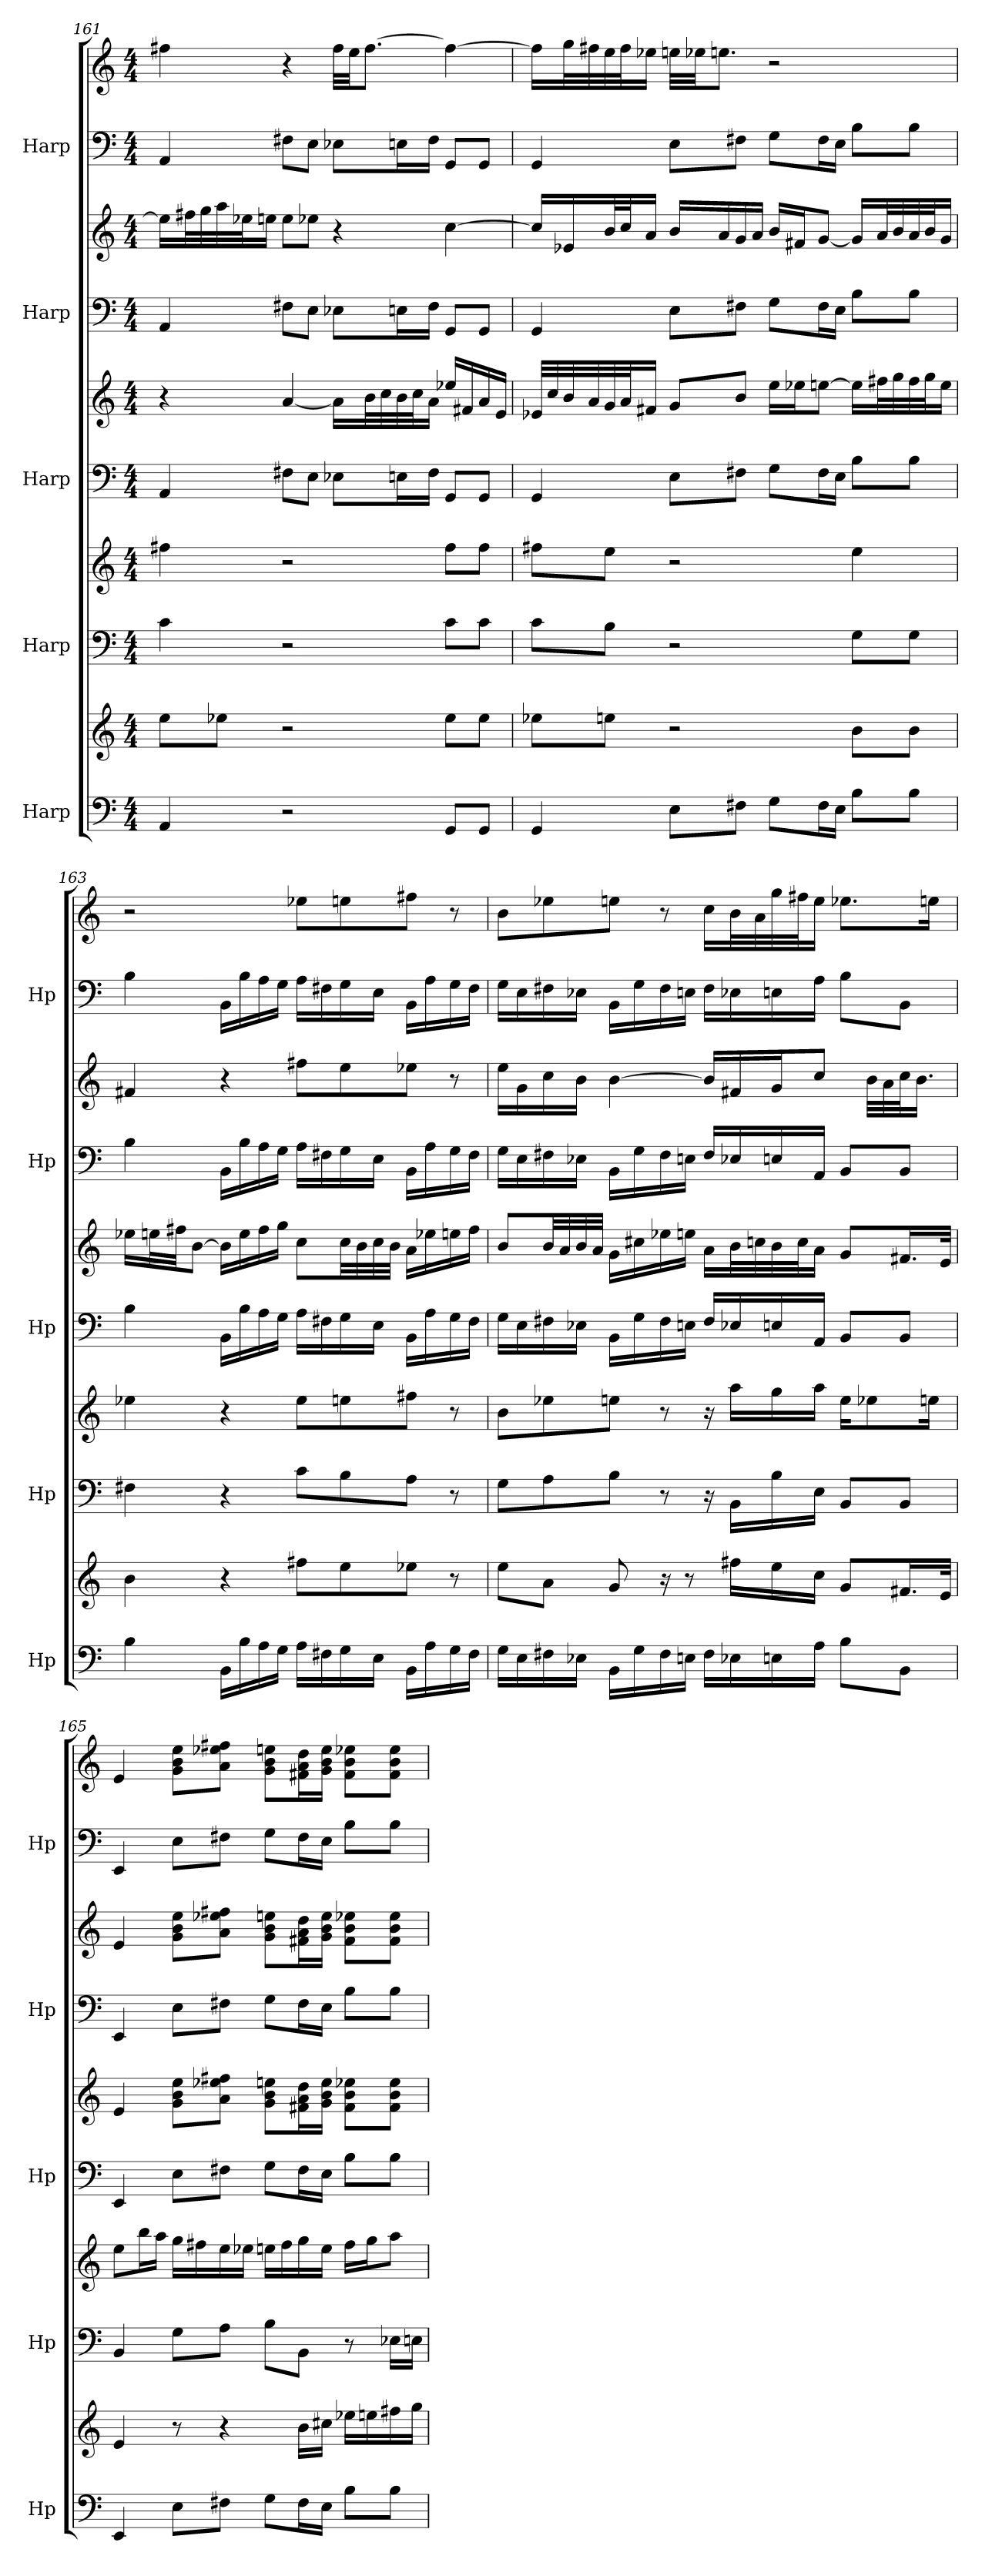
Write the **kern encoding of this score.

**kern	**kern	**kern	**kern	**kern	**kern	**kern	**kern	**kern	**kern
*part5	*part5	*part4	*part4	*part3	*part3	*part2	*part2	*part1	*part1
*staff10	*staff9	*staff8	*staff7	*staff6	*staff5	*staff4	*staff3	*staff2	*staff1
*I"Harp	*	*I"Harp	*	*I"Harp	*	*I"Harp	*	*I"Harp	*
*I'Hp	*	*I'Hp	*	*I'Hp	*	*I'Hp	*	*I'Hp	*
!!LO:PB:g=z
*clefF4	*clefG2	*clefF4	*clefG2	*clefF4	*clefG2	*clefF4	*clefG2	*clefF4	*clefG2
*k[]	*k[]	*k[]	*k[]	*k[]	*k[]	*k[]	*k[]	*k[]	*k[]
*M4/4	*M4/4	*M4/4	*M4/4	*M4/4	*M4/4	*M4/4	*M4/4	*M4/4	*M4/4
=161	=161	=161	=161	=161	=161	=161	=161	=161	=161
4AA/	8ee\L	4c\	4ff#X\	4AA/	4r	4AA/	16ee\LL]	4AA/	4ff#X\
.	.	.	.	.	.	.	32ff#X\L	.	.
.	.	.	.	.	.	.	32gg\	.	.
.	8ee-X\J	.	.	.	.	.	32aa\	.	.
.	.	.	.	.	.	.	32ee-X\J	.	.
.	.	.	.	.	.	.	16een\JJ	.	.
2r	2r	2r	2r	8F#X\L	[4a/	8F#X\L	8ee\L	8F#X\L	4r
.	.	.	.	8E\J	.	8E\J	8ee-X\J	8E\J	.
.	.	.	.	8E-X\L	16a\LL]	8E-X\L	4r	8E-X\L	32ff#\LLL
.	.	.	.	.	.	.	.	.	32ee\JJ
.	.	.	.	.	32b\L	.	.	.	[8.ff#\J
.	.	.	.	.	32cc\	.	.	.	.
.	.	.	.	16En\L	32b\	16En\L	.	16En\L	.
.	.	.	.	.	32cc\J	.	.	.	.
.	.	.	.	16F#\JJ	16a\JJ	16F#\JJ	.	16F#\JJ	.
8GG/L	8ee-\L	8c\L	8ff#\L	8GG/L	16ee-X/LL	8GG/L	[4cc\	8GG/L	4ff#\_
.	.	.	.	.	16f#X/	.	.	.	.
8GG/J	8ee-\J	8c\J	8ff#\J	8GG/J	16a/	8GG/J	.	8GG/J	.
.	.	.	.	.	16e/JJ	.	.	.	.
!!LO:PB:g=z
=162	=162	=162	=162	=162	=162	=162	=162	=162	=162
4GG/	8ee-X\L	8c\L	8ff#X\L	4GG/	32e-X/LLL	4GG/	16cc/LL]	4GG/	16ff#\LL]
.	.	.	.	.	32cc/	.	.	.	.
.	.	.	.	.	32b/	.	16e-X/	.	32gg\L
.	.	.	.	.	32a/	.	.	.	32ff#X\
.	8een\J	8B\J	8ee\J	.	32g/	.	32b/L	.	32ee\
.	.	.	.	.	32a/J	.	32cc/J	.	32ff#\J
.	.	.	.	.	16f#X/JJ	.	16a/JJ	.	16ee-X\JJ
8E\L	2r	2r	2r	8E\L	8g/L	8E\L	16b/LL	8E\L	32een\LLL
.	.	.	.	.	.	.	.	.	32ee-X\JJ
.	.	.	.	.	.	.	16a/	.	8.een\J
8F#X\J	.	.	.	8F#X\J	8b/J	8F#X\J	16g/	8F#X\J	.
.	.	.	.	.	.	.	16a/JJ	.	.
8G\L	.	.	.	8G\L	16ee\LL	8G\L	16b/LL	8G\L	2r
.	.	.	.	.	16ee-X\J	.	16f#X/J	.	.
16F#\L	.	.	.	16F#\L	[8een\J	16F#\L	[8g/J	16F#\L	.
16E\JJ	.	.	.	16E\JJ	.	16E\JJ	.	16E\JJ	.
8B\L	8b\L	8G\L	4ee\	8B\L	16ee\LL]	8B\L	16g/LL]	8B\L	.
.	.	.	.	.	32ff#X\L	.	32a/L	.	.
.	.	.	.	.	32gg\	.	32b/	.	.
8B\J	8b\J	8G\J	.	8B\J	32ff#\	8B\J	32a/	8B\J	.
.	.	.	.	.	32gg\J	.	32b/J	.	.
.	.	.	.	.	16ee\JJ	.	16g/JJ	.	.
!!LO:PB:g=z
=163	=163	=163	=163	=163	=163	=163	=163	=163	=163
4B\	4b\	4F#X\	4ee-X\	4B\	16ee-X\LL	4B\	4f#X/	4B\	2r
.	.	.	.	.	32een\L	.	.	.	.
.	.	.	.	.	32ff#X\JJ	.	.	.	.
.	.	.	.	.	[8b\J	.	.	.	.
16BB\LL	4r	4r	4r	16BB\LL	16b\LL]	16BB\LL	4r	16BB\LL	.
16B\	.	.	.	16B\	16ee\	16B\	.	16B\	.
16A\	.	.	.	16A\	16ff#\	16A\	.	16A\	.
16G\JJ	.	.	.	16G\JJ	16gg\JJ	16G\JJ	.	16G\JJ	.
16A\LL	8ff#X\L	8c\L	8ee-\L	16A\LL	8cc\L	16A\LL	8ff#X\L	16A\LL	8ee-X\L
16F#X\	.	.	.	16F#X\	.	16F#X\	.	16F#X\	.
16G\	8ee\	8B\	8een\	16G\	32cc\LL	16G\	8ee\	16G\	8een\
.	.	.	.	.	32b\	.	.	.	.
16E\JJ	.	.	.	16E\JJ	32cc\	16E\JJ	.	16E\JJ	.
.	.	.	.	.	32b\JJJ	.	.	.	.
16BB\LL	8ee-X\J	8A\J	8ff#X\J	16BB\LL	16a\LL	16BB\LL	8ee-X\J	16BB\LL	8ff#X\J
16A\	.	.	.	16A\	16ee-X\	16A\	.	16A\	.
16G\	8r	8r	8r	16G\	16een\	16G\	8r	16G\	8r
16F#\JJ	.	.	.	16F#\JJ	16ff#\JJ	16F#\JJ	.	16F#\JJ	.
!!LO:PB:g=z
=164	=164	=164	=164	=164	=164	=164	=164	=164	=164
16G\LL	8ee\L	8G\L	8b\L	16G\LL	8b/L	16G\LL	16ee\LL	16G\LL	8b\L
16E\	.	.	.	16E\	.	16E\	16g\	16E\	.
16F#X\	8a\J	8A\	8ee-X\	16F#X\	32b/LL	16F#X\	16cc\	16F#X\	8ee-X\
.	.	.	.	.	32a/	.	.	.	.
16E-X\JJ	.	.	.	16E-X\JJ	32b/	16E-X\JJ	16b\JJ	16E-X\JJ	.
.	.	.	.	.	32a/JJJ	.	.	.	.
16BB\LL	8g/	8B\J	8een\J	16BB\LL	16g\LL	16BB\LL	[4b\	16BB\LL	8een\J
16G\	.	.	.	16G\	16cc#X\	16G\	.	16G\	.
16F#\	16r	8r	8r	16F#\	16ee-X\	16F#\	.	16F#\	8r
16En\JJ	8r	.	.	16En\JJ	16een\JJ	16En\JJ	.	16En\JJ	.
16F#\LL	.	16r	16r	16F#/LL	16a\LL	16F#/LL	16b/LL]	16F#\LL	16cc\LL
16E-X\	16ff#X\LL	16BB\LL	16aa\LL	16E-X/	32b\L	16E-X/	16f#X/	16E-X\	32b\L
.	.	.	.	.	32ccn\	.	.	.	32a\
16En\	16ee\	16B\	16gg\	16En/	32b\	16En/	16g/J	16En\	32gg\
.	.	.	.	.	32cc\J	.	.	.	32ff#X\J
16A\JJ	16cc\JJ	16E\JJ	16aa\JJ	16AA/JJ	16a\JJ	16AA/JJ	8cc/J	16A\JJ	16ee\JJ
8B\L	8g/L	8BB/L	16ee\KL	8BB/L	8g/L	8BB/L	.	8B\L	8.ee-X\L
.	.	.	8ee-X\	.	.	.	32b\LLL	.	.
.	.	.	.	.	.	.	32a\	.	.
8BB\J	16.f#X/L	8BB/J	.	8BB/J	16.f#X/L	8BB/J	32cc\J	8BB\J	.
.	.	.	.	.	.	.	16.b\JJ	.	.
.	.	.	16een\Jk	.	.	.	.	.	16een\Jk
.	32e/JJk	.	.	.	32e/JJk	.	.	.	.
!!LO:PB:g=z
=165	=165	=165	=165	=165	=165	=165	=165	=165	=165
4EE/	4e/	4BB/	8ee\L	4EE/	4e/	4EE/	4e/	4EE/	4e/
.	.	.	16bb\L	.	.	.	.	.	.
.	.	.	16aa\JJ	.	.	.	.	.	.
8E\L	8r	8G\L	16gg\LL	8E\L	8g\ 8b\ 8ee\L	8E\L	8g\ 8b\ 8ee\L	8E\L	8g\ 8b\ 8ee\L
.	.	.	16ff#X\	.	.	.	.	.	.
8F#X\J	4r	8A\J	16ee\	8F#X\J	8a\ 8ee-X\ 8ff#X\J	8F#X\J	8a\ 8ee-X\ 8ff#X\J	8F#X\J	8a\ 8ee-X\ 8ff#X\J
.	.	.	16ee-X\JJ	.	.	.	.	.	.
8G\L	.	8B\L	16een\LL	8G\L	8g\ 8b\ 8een\L	8G\L	8g\ 8b\ 8een\L	8G\L	8g\ 8b\ 8een\L
.	.	.	16ff#\	.	.	.	.	.	.
16F#\L	16b\LL	8BB\J	16gg\	16F#\L	16f#X\ 16a\ 16dd\L	16F#\L	16f#X\ 16a\ 16dd\L	16F#\L	16f#X\ 16a\ 16dd\L
16E\JJ	16cc#X\JJ	.	16ee\JJ	16E\JJ	16g\ 16b\ 16ee\JJ	16E\JJ	16g\ 16b\ 16ee\JJ	16E\JJ	16g\ 16b\ 16ee\JJ
8B\L	16ee-X\LL	8r	16ff#\LL	8B\L	8f#\ 8b\ 8ee-X\L	8B\L	8f#\ 8b\ 8ee-X\L	8B\L	8f#\ 8b\ 8ee-X\L
.	16een\	.	16gg\J	.	.	.	.	.	.
8B\J	16ff#X\	16E-X\LL	8aa\J	8B\J	8f#\ 8b\ 8ee-\J	8B\J	8f#\ 8b\ 8ee-\J	8B\J	8f#\ 8b\ 8ee-\J
.	16gg\JJ	16En\JJ	.	.	.	.	.	.	.
=	=	=	=	=	=	=	=	=	=
*-	*-	*-	*-	*-	*-	*-	*-	*-	*-
